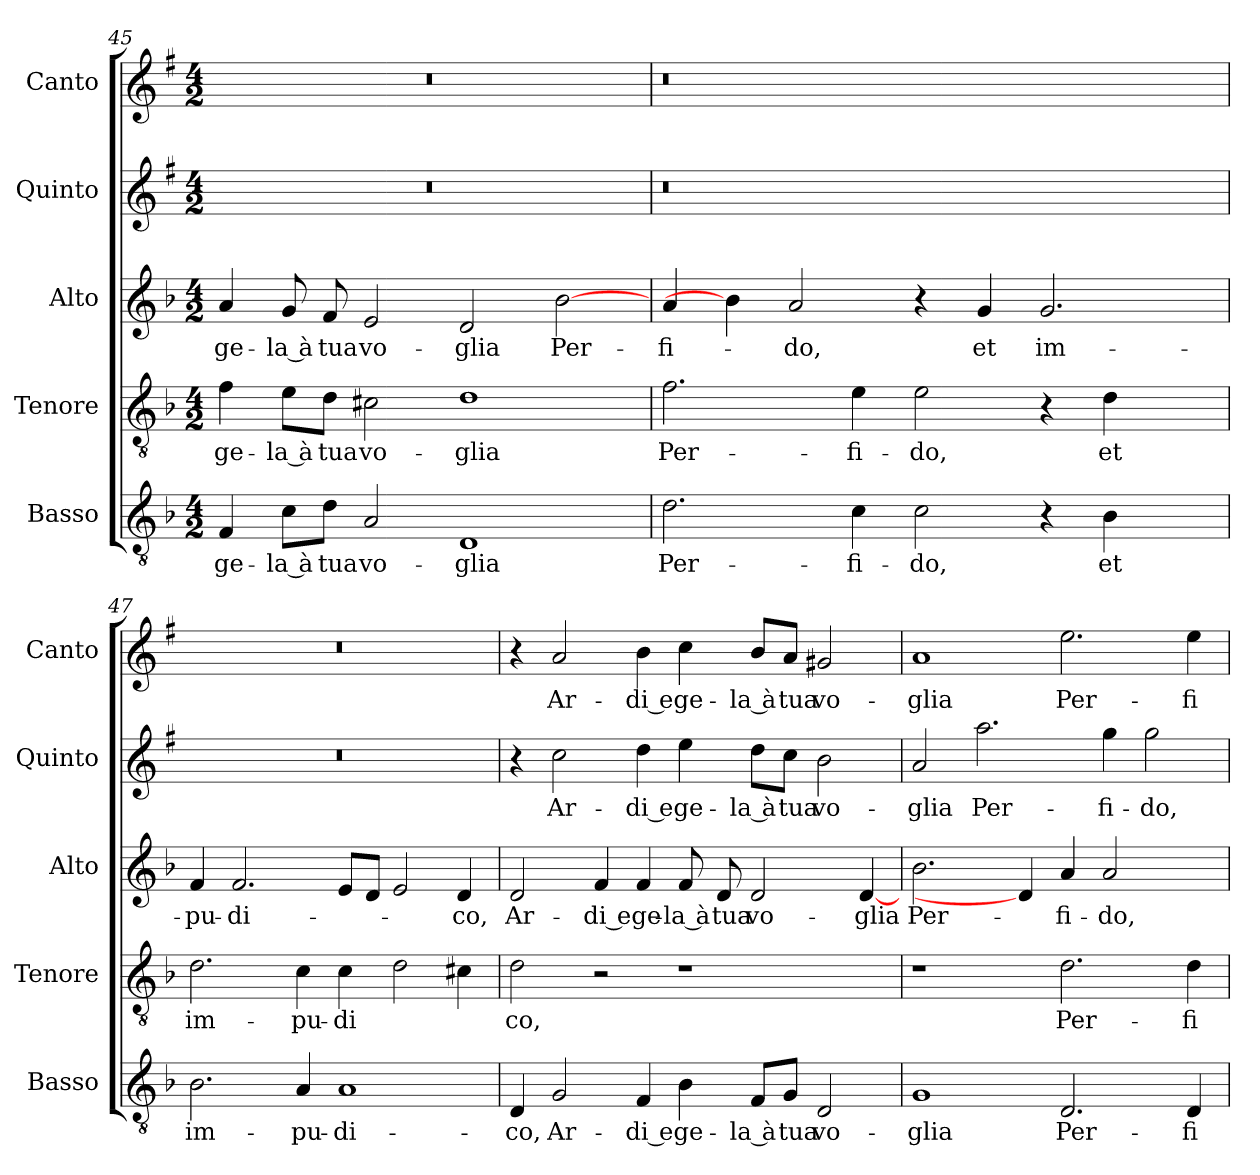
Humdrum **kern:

**kern	**text	**kern	**text	**kern	**text	**kern	**text	**kern	**text
*part5	*part5	*part4	*part4	*part3	*part3	*part2	*part2	*part1	*part1
*staff5	*staff5	*staff4	*staff4	*staff3	*staff3	*staff2	*staff2	*staff1	*staff1
*I"Basso	*	*I"Tenore	*	*I"Alto	*	*I"Quinto	*	*I"Canto	*
*I'Basso	*	*I'Tenore	*	*I'Alto	*	*I'Quinto	*	*I'Canto	*
!!LO:LB:g=z
*clefGv2	*	*clefGv2	*	*clefG2	*	*clefG2	*	*clefG2	*
*	*	*	*	*	*	*ITrd1c2	*	*ITrd1c2	*
*k[b-]	*	*k[b-]	*	*k[b-]	*	*k[b-]	*	*k[b-]	*
*F:	*	*F:	*	*F:	*	*F:	*	*F:	*
*M4/2	*	*M4/2	*	*M4/2	*	*M4/2	*	*M4/2	*
=45	=45	=45	=45	=45	=45	=45	=45	=45	=45
!	!LO:LY:b	!	!LO:LY:b	!	!LO:LY:b	!	!	!	!
4F	ge-	4f	ge-	4a	ge-	0r	.	0r	.
!	!LO:LY:b	!	!LO:LY:b	!	!LO:LY:b	!	!	!	!
8c\L	-la à	8e\L	-la à	8g	-la à	.	.	.	.
!	!LO:LY:b	!	!LO:LY:b	!	!LO:LY:b	!	!	!	!
8d\J	tua	8d\J	tua	8f	tua	.	.	.	.
!	!LO:LY:b	!	!LO:LY:b	!	!LO:LY:b	!	!	!	!
2A	vo-	2c#X	vo-	2e	vo-	.	.	.	.
!	!LO:LY:b	!	!LO:LY:b	!	!LO:LY:b	!	!	!	!
1D	-glia	1d	-glia	2d	-glia	.	.	.	.
!	!	!	!	!	!LO:LY:b	!	!	!	!
.	.	.	.	[2b-	Per-	.	.	.	.
=46	=46	=46	=46	=46	=46	=46	=46	=46	=46
!	!LO:LY:b	!	!LO:LY:b	!	!LO:LY:b	!	!	!	!
2.d	Per-	2.f	Per-	4a	-fi-	0r	.	0r	.
.	.	.	.	4b-]	.	.	.	.	.
!	!	!	!	!	!LO:LY:b	!	!	!	!
.	.	.	.	2a	-do,	.	.	.	.
!	!LO:LY:b	!	!LO:LY:b	!	!	!	!	!	!
4c	-fi-	4e	-fi-	.	.	.	.	.	.
!	!LO:LY:b	!	!LO:LY:b	!	!	!	!	!	!
2c	-do,	2e	-do,	4r	.	.	.	.	.
!	!	!	!	!	!LO:LY:b	!	!	!	!
.	.	.	.	4g	et	.	.	.	.
!	!	!	!	!	!LO:LY:b	!	!	!	!
4r	.	4r	.	2.g	im-	.	.	.	.
!	!LO:LY:b	!	!LO:LY:b	!	!	!	!	!	!
4B-	et	4d	et	.	.	.	.	.	.
4ryy	.	4ryy	.	.	.	4ryy	.	4ryy	.
=47	=47	=47	=47	=47	=47	=47	=47	=47	=47
!	!LO:LY:b	!	!LO:LY:b	!	!LO:LY:b	!	!	!	!
2.B-	im-	2.d	im-	4f	-pu-	0r	.	0r	.
!	!	!	!	!	!LO:LY:b	!	!	!	!
.	.	.	.	2.f	-di-	.	.	.	.
!	!LO:LY:b	!	!LO:LY:b	!	!	!	!	!	!
4A	-pu-	4c	-pu-	.	.	.	.	.	.
!	!LO:LY:b	!	!LO:LY:b	!	!	!	!	!	!
1A	-di-	4c	-di	8eL	.	.	.	.	.
.	.	.	.	8dJ	.	.	.	.	.
.	.	2d	.	2e	.	.	.	.	.
!	!	!	!	!	!LO:LY:b	!	!	!	!
.	.	4c#X	.	4d	-co,	.	.	.	.
=48	=48	=48	=48	=48	=48	=48	=48	=48	=48
!	!LO:LY:b	!	!LO:LY:b	!	!LO:LY:b	!	!	!	!
4D	-co,	2d	co,	2d	Ar-	4r	.	4r	.
!	!LO:LY:b	!	!	!	!	!	!LO:LY:b	!	!LO:LY:b
2G	Ar-	.	.	.	.	2b-	Ar-	2g	Ar-
!	!	!	!	!	!LO:LY:b	!	!	!	!
.	.	2r	.	4f	-di e	.	.	.	.
!	!LO:LY:b	!	!	!	!LO:LY:b	!	!LO:LY:b	!	!LO:LY:b
4F	-di e	.	.	4f	ge-	4cc	-di e	4a	-di e
!	!LO:LY:b	!	!	!	!LO:LY:b	!	!LO:LY:b	!	!LO:LY:b
4B-	ge-	1r	.	8f	-la à	4dd	ge-	4b-	ge-
!	!	!	!	!	!LO:LY:b	!	!	!	!
.	.	.	.	8d	tua	.	.	.	.
!	!LO:LY:b	!	!	!	!LO:LY:b	!	!LO:LY:b	!	!LO:LY:b
8F/L	-la à	.	.	2d	vo-	8cc\L	-la à	8a/L	-la à
!	!LO:LY:b	!	!	!	!	!	!LO:LY:b	!	!LO:LY:b
8G/J	tua	.	.	.	.	8b-\J	tua	8g/J	tua
!	!LO:LY:b	!	!	!	!	!	!LO:LY:b	!	!LO:LY:b
2D	vo-	.	.	.	.	2a	vo-	2f#X	vo-
!	!	!	!	!	!LO:LY:b	!	!	!	!
.	.	.	.	[4d	-glia	.	.	.	.
=49	=49	=49	=49	=49	=49	=49	=49	=49	=49
!	!LO:LY:b	!	!	!	!LO:LY:b	!	!LO:LY:b	!	!LO:LY:b
1G	-glia	1r	.	2.b-	Per-	2g	-glia	1g	-glia
!	!	!	!	!	!	!	!LO:LY:b	!	!
.	.	.	.	.	.	2.gg	Per-	.	.
.	.	.	.	4d]	.	.	.	.	.
!	!LO:LY:b	!	!LO:LY:b	!	!LO:LY:b	!	!	!	!LO:LY:b
2.D	Per-	2.d	Per-	4a	-fi-	.	.	2.dd	Per-
!	!	!	!	!	!LO:LY:b	!	!LO:LY:b	!	!
.	.	.	.	2a	-do,	4ff	-fi-	.	.
!	!	!	!	!	!	!	!LO:LY:b	!	!
.	.	.	.	.	.	2ff	-do,	.	.
!	!LO:LY:b	!	!LO:LY:b	!	!	!	!	!	!LO:LY:b
4D	-fi-	4d	-fi-	4ryy	.	.	.	4dd	-fi-
=	=	=	=	=	=	=	=	=	=
*-	*-	*-	*-	*-	*-	*-	*-	*-	*-
